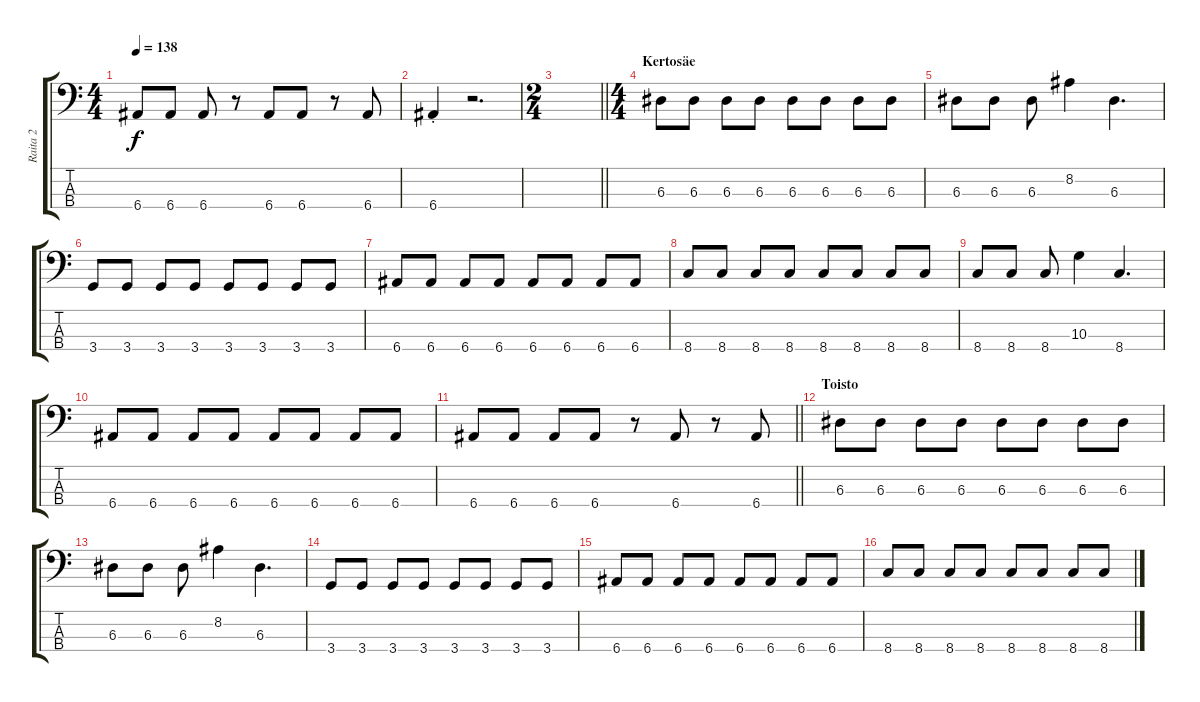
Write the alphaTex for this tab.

\track ("Raita 2" "Raita 2") {instrument electricbassfinger}
\staff {score tabs}
\tuning (G2 D2 A1 E1) {hide}
\ts (4 4)
\tempo 138
\clef f4
\ks c
6.4.8{dy f} 6.4.8 6.4.8 r.8 6.4.8 6.4.8 r.8 6.4.8 |
6.4{st}.4 r.2{d} |
\ts (2 4)
\barLineRight lightlight
|
\ts (4 4)
\section ("" "Kertosäe")
6.3.8 6.3.8 6.3.8 6.3.8 6.3.8 6.3.8 6.3.8 6.3.8 |
6.3.8 6.3.8 6.3.8 8.2.4 6.3.4{d} |
3.4.8 3.4.8 3.4.8 3.4.8 3.4.8 3.4.8 3.4.8 3.4.8 |
6.4.8 6.4.8 6.4.8 6.4.8 6.4.8 6.4.8 6.4.8 6.4.8 |
8.4.8 8.4.8 8.4.8 8.4.8 8.4.8 8.4.8 8.4.8 8.4.8 |
8.4.8 8.4.8 8.4.8 10.3.4 8.4.4{d} |
6.4.8 6.4.8 6.4.8 6.4.8 6.4.8 6.4.8 6.4.8 6.4.8 |
\barLineRight lightlight
6.4.8 6.4.8 6.4.8 6.4.8 r.8 6.4.8 r.8 6.4.8 |
\section ("" "Toisto")
6.3.8 6.3.8 6.3.8 6.3.8 6.3.8 6.3.8 6.3.8 6.3.8 |
6.3.8 6.3.8 6.3.8 8.2.4 6.3.4{d} |
3.4.8 3.4.8 3.4.8 3.4.8 3.4.8 3.4.8 3.4.8 3.4.8 |
6.4.8 6.4.8 6.4.8 6.4.8 6.4.8 6.4.8 6.4.8 6.4.8 |
8.4.8 8.4.8 8.4.8 8.4.8 8.4.8 8.4.8 8.4.8 8.4.8
